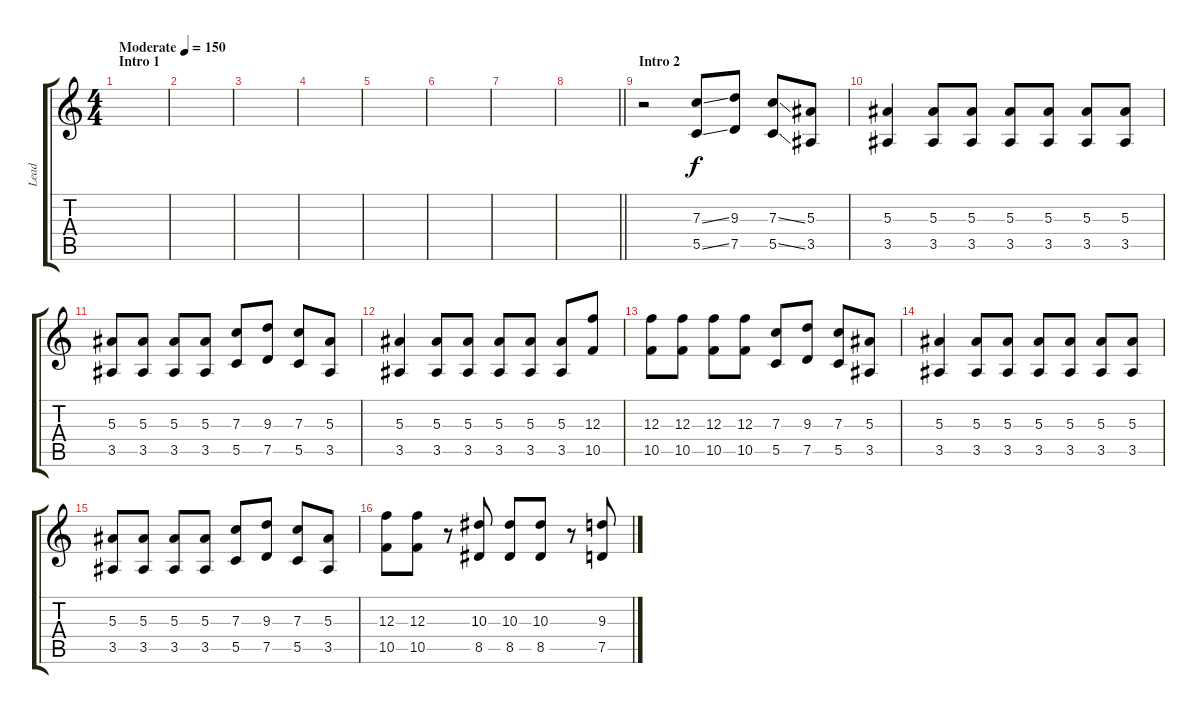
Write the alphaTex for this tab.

\track ("Lead" "Lead") {instrument acousticguitarsteel}
\staff {score tabs}
\tuning (D4 A3 F3 C3 G2 C2) {hide}
\ts (4 4)
\section ("" "Intro 1")
\tempo (150 "Moderate")
\clef g2
\ks c
|
|
|
|
|
|
|
\barLineRight lightlight
|
\section ("" "Intro 2")
r.2 (7.3{ss} 5.5{ss}).8 (9.3 7.5).8 (7.3{ss} 5.5{ss}).8 (5.3 3.5).8 |
(5.3 3.5).4 (5.3 3.5).8 (5.3 3.5).8 (5.3 3.5).8 (5.3 3.5).8 (5.3 3.5).8 (5.3 3.5).8 |
(5.3 3.5).8 (5.3 3.5).8 (5.3 3.5).8 (5.3 3.5).8 (7.3 5.5).8 (9.3 7.5).8 (7.3 5.5).8 (5.3 3.5).8 |
(5.3 3.5).4 (5.3 3.5).8 (5.3 3.5).8 (5.3 3.5).8 (5.3 3.5).8 (5.3 3.5).8 (12.3 10.5).8 |
(12.3 10.5).8 (12.3 10.5).8 (12.3 10.5).8 (12.3 10.5).8 (7.3 5.5).8 (9.3 7.5).8 (7.3 5.5).8 (5.3 3.5).8 |
(5.3 3.5).4 (5.3 3.5).8 (5.3 3.5).8 (5.3 3.5).8 (5.3 3.5).8 (5.3 3.5).8 (5.3 3.5).8 |
(5.3 3.5).8 (5.3 3.5).8 (5.3 3.5).8 (5.3 3.5).8 (7.3 5.5).8 (9.3 7.5).8 (7.3 5.5).8 (5.3 3.5).8 |
(12.3 10.5).8 (12.3 10.5).8 r.8 (10.3 8.5).8 (10.3 8.5).8 (10.3 8.5).8 r.8 (9.3 7.5).8
